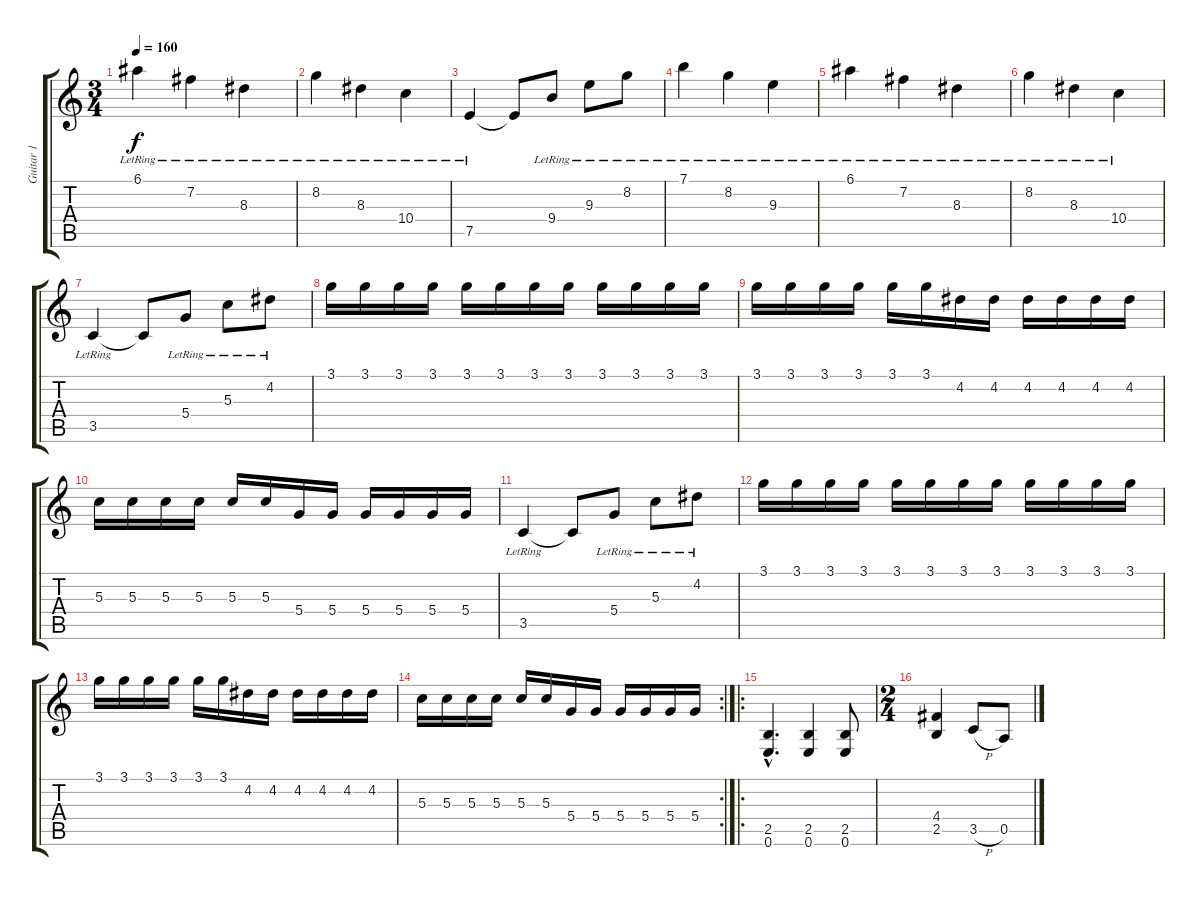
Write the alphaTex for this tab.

\track ("Guitar 1" "Guitar 1") {instrument distortionguitar}
\staff {score tabs}
\tuning (E4 B3 G3 D3 A2 E2) {hide}
\ts (3 4)
\tempo 160
\clef g2
\ks c
6.1{lr}.4{dy f} 7.2{lr}.4 8.3{lr}.4 |
8.2{lr}.4 8.3{lr}.4 10.4{lr}.4 |
7.5{lr}.4 7.5{t}.8 9.4{lr}.8 9.3{lr}.8 8.2{lr}.8 |
7.1{lr}.4 8.2{lr}.4 9.3{lr}.4 |
6.1{lr}.4 7.2{lr}.4 8.3{lr}.4 |
8.2{lr}.4 8.3{lr}.4 10.4{lr}.4 |
3.5{lr}.4 3.5{t}.8 5.4{lr}.8 5.3{lr}.8 4.2{lr}.8 |
3.1.16 3.1.16 3.1.16 3.1.16 3.1.16 3.1.16 3.1.16 3.1.16 3.1.16 3.1.16 3.1.16 3.1.16 |
3.1.16 3.1.16 3.1.16 3.1.16 3.1.16 3.1.16 4.2.16 4.2.16 4.2.16 4.2.16 4.2.16 4.2.16 |
5.3.16 5.3.16 5.3.16 5.3.16 5.3.16 5.3.16 5.4.16 5.4.16 5.4.16 5.4.16 5.4.16 5.4.16 |
3.5{lr}.4 3.5{t}.8 5.4{lr}.8 5.3{lr}.8 4.2{lr}.8 |
3.1.16 3.1.16 3.1.16 3.1.16 3.1.16 3.1.16 3.1.16 3.1.16 3.1.16 3.1.16 3.1.16 3.1.16 |
3.1.16 3.1.16 3.1.16 3.1.16 3.1.16 3.1.16 4.2.16 4.2.16 4.2.16 4.2.16 4.2.16 4.2.16 |
\rc 2
5.3.16 5.3.16 5.3.16 5.3.16 5.3.16 5.3.16 5.4.16 5.4.16 5.4.16 5.4.16 5.4.16 5.4.16 |
\ro
(2.5{hac} 0.6{hac}).4{d} (2.5 0.6).4 (2.5 0.6).8 |
\ts (2 4)
(4.4 2.5).4 3.5{h}.8 0.5.8
